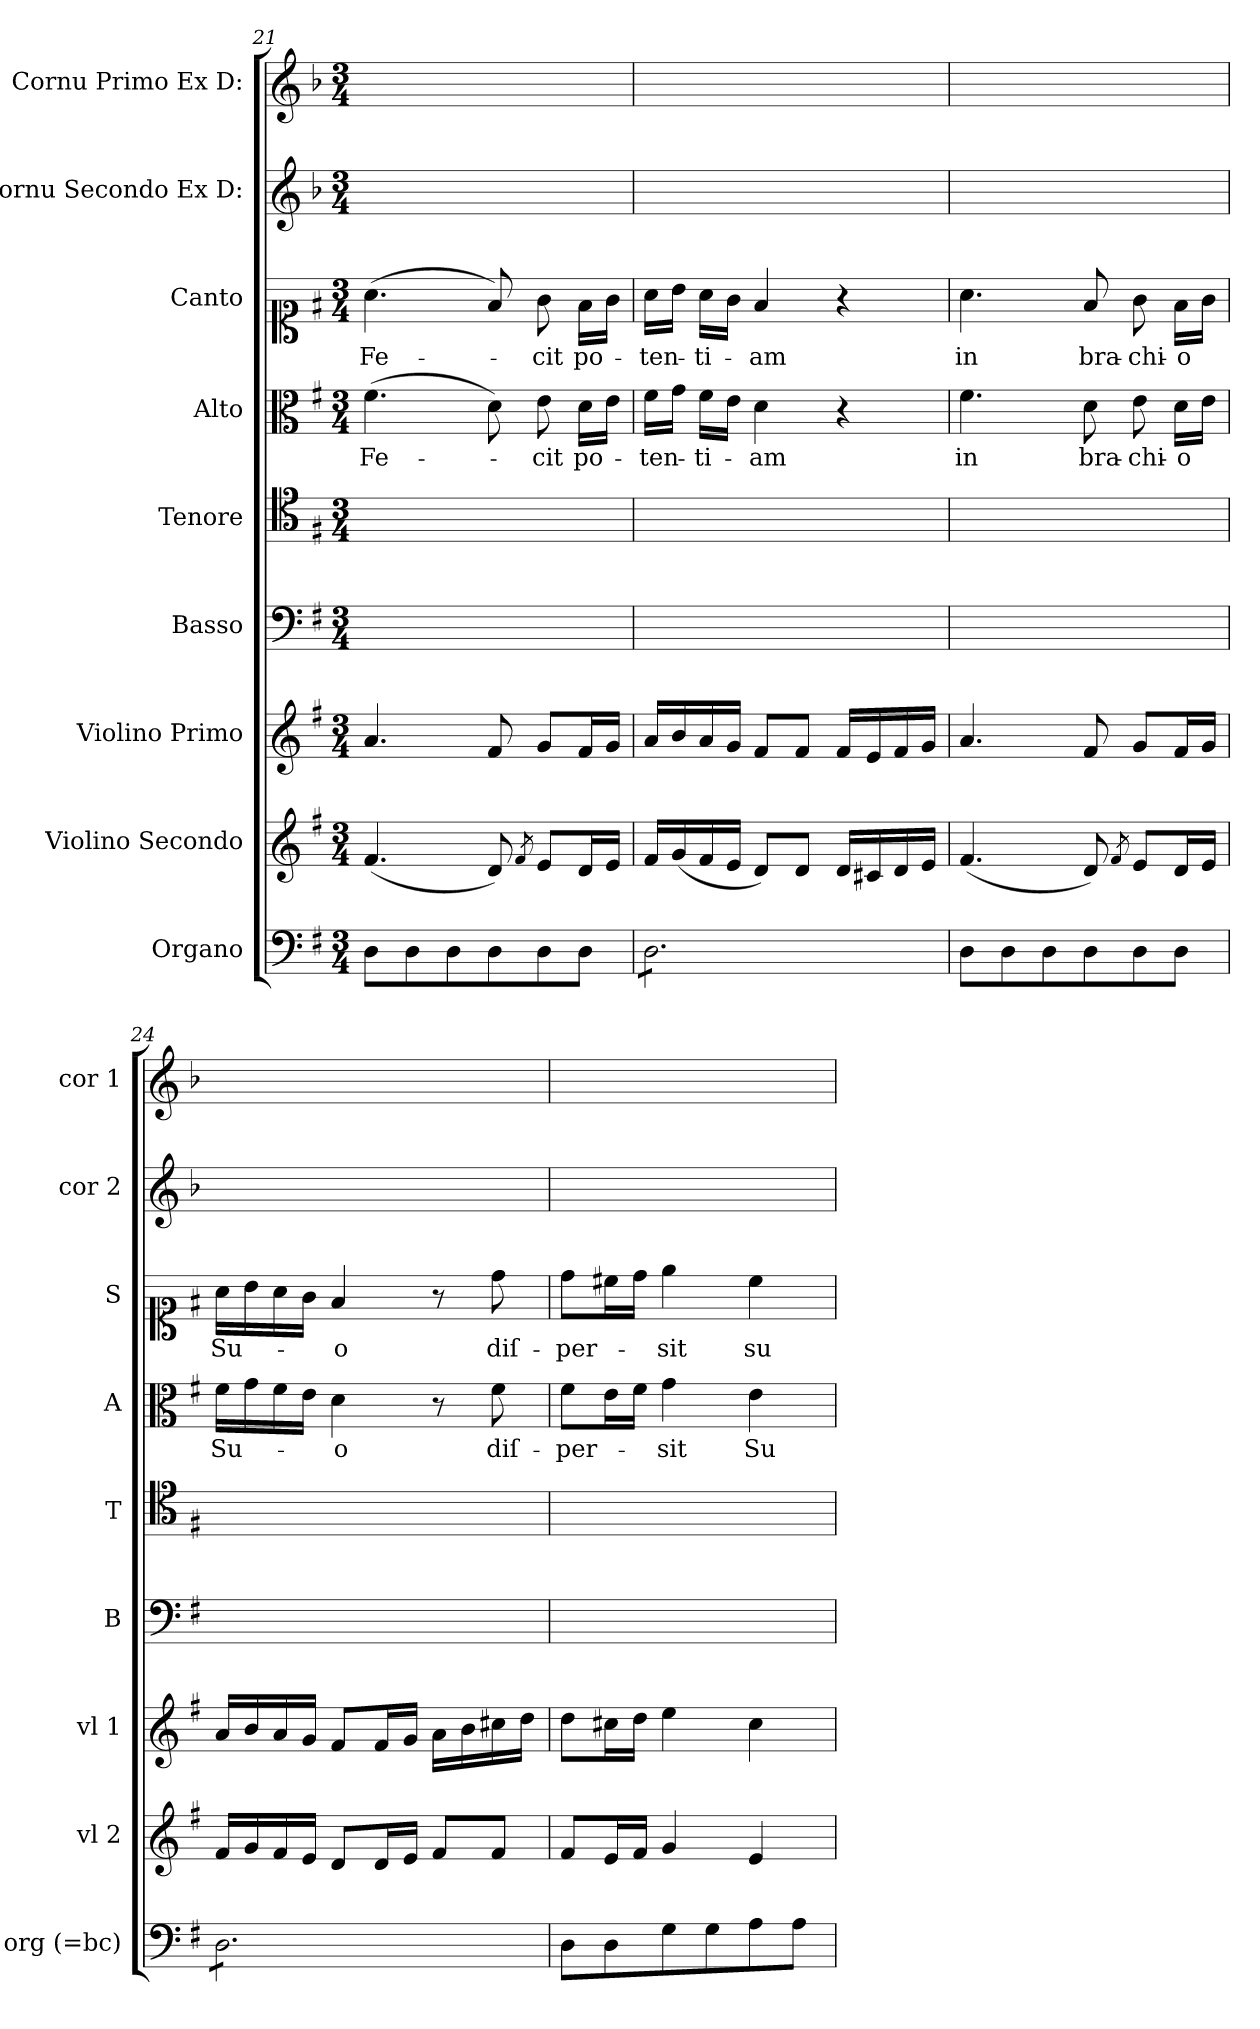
**kern	**kern	**kern	**kern	**kern	**kern	**text	**kern	**text	**kern	**kern
*part9	*part8	*part7	*part6	*part5	*part4	*part4	*part3	*part3	*part2	*part1
*staff9	*staff8	*staff7	*staff6	*staff5	*staff4	*staff4	*staff3	*staff3	*staff2	*staff1
*I"Organo	*I"Violino Secondo	*I"Violino Primo	*I"Basso	*I"Tenore	*I"Alto	*	*I"Canto	*	*I"Cornu Secondo Ex D:	*I"Cornu Primo Ex D:
*I'org (=bc)	*I'vl 2	*I'vl 1	*I'B	*I'T	*I'A	*	*I'S	*	*I'cor 2	*I'cor 1
*clefF4	*clefG2	*clefG2	*clefF4	*clefC4	*clefC3	*	*clefC1	*	*clefG2	*clefG2
*	*	*	*	*	*	*	*	*	*ITrd-1c-2	*ITrd-1c-2
*k[f#]	*k[f#]	*k[f#]	*k[f#]	*k[f#]	*k[f#]	*	*k[f#]	*	*k[f#]	*k[f#]
*G:	*G:	*G:	*G:	*G:	*G:	*	*G:	*	*G:	*G:
*M3/4	*M3/4	*M3/4	*M3/4	*M3/4	*M3/4	*	*M3/4	*	*M3/4	*M3/4
=21	=21	=21	=21	=21	=21	=21	=21	=21	=21	=21
8D\L	(4.f#/	4.a/	2.ryy	2.ryy	(4.f#\	Fe-	(4.a\	Fe-	2.ryy	2.ryy
8D\	.	.	.	.	.	.	.	.	.	.
8D\	.	.	.	.	.	.	.	.	.	.
8D\	8d/)	8f#/	.	.	8d\)	.	8f#/)	.	.	.
.	8qf#/	.	.	.	.	.	.	.	.	.
8D\	8e/L	8g/L	.	.	8e\	-cit	8g\	-cit	.	.
8D\J	16d/L	16f#/L	.	.	16d\LL	po-	16f#\LL	po-	.	.
.	16e/JJ	16g/JJ	.	.	16e\JJ	.	16g\JJ	.	.	.
=22	=22	=22	=22	=22	=22	=22	=22	=22	=22	=22
*tremolo	*	*	*	*	*	*	*	*	*	*
8D\L	16f#/LL	16a/LL	2.ryy	2.ryy	16f#\LL	-ten-	16a\LL	-ten-	2.ryy	2.ryy
.	(16g/	16b/	.	.	16g\JJ	.	16b\JJ	.	.	.
8D\	16f#/	16a/	.	.	16f#\LL	-ti-	16a\LL	-ti-	.	.
.	16e/JJ	16g/JJ	.	.	16e\JJ	.	16g\JJ	.	.	.
8D\	8d/L)	8f#/L	.	.	4d\	-am	4f#/	-am	.	.
8D\	8d/J	8f#/J	.	.	.	.	.	.	.	.
8D\	16d/LL	16f#/LL	.	.	4r	.	4r	.	.	.
.	16c#X/	16e/	.	.	.	.	.	.	.	.
8D\J	16d/	16f#/	.	.	.	.	.	.	.	.
*Xtremolo	*	*	*	*	*	*	*	*	*	*
.	16e/JJ	16g/JJ	.	.	.	.	.	.	.	.
=23	=23	=23	=23	=23	=23	=23	=23	=23	=23	=23
8D\L	(4.f#/	4.a/	2.ryy	2.ryy	4.f#\	in	4.a\	in	2.ryy	2.ryy
8D\	.	.	.	.	.	.	.	.	.	.
8D\	.	.	.	.	.	.	.	.	.	.
8D\	8d/)	8f#/	.	.	8d\	bra-	8f#/	bra-	.	.
.	8qf#/	.	.	.	.	.	.	.	.	.
8D\	8e/L	8g/L	.	.	8e\	-chi-	8g\	-chi-	.	.
8D\J	16d/L	16f#/L	.	.	16d\LL	-o	16f#\LL	-o	.	.
.	16e/JJ	16g/JJ	.	.	16e\JJ	.	16g\JJ	.	.	.
=24	=24	=24	=24	=24	=24	=24	=24	=24	=24	=24
!LO:TX:b:t=Verte	!	!	!	!	!	!	!	!	!	!
*tremolo	*	*	*	*	*	*	*	*	*	*
8D\L	16f#/LL	16a/LL	2.ryy	2.ryy	16f#\LL	Su-	16a\LL	Su-	2.ryy	2.ryy
.	16g/	16b/	.	.	16g\	.	16b\	.	.	.
8D\	16f#/	16a/	.	.	16f#\	.	16a\	.	.	.
.	16e/JJ	16g/JJ	.	.	16e\JJ	.	16g\JJ	.	.	.
8D\	8d/L	8f#/L	.	.	4d\	-o	4f#/	-o	.	.
8D\	16d/L	16f#/L	.	.	.	.	.	.	.	.
.	16e/JJ	16g/JJ	.	.	.	.	.	.	.	.
8D\	8f#/L	16a\LL	.	.	8r	.	8r	.	.	.
.	.	16b\	.	.	.	.	.	.	.	.
8D\J	8f#/J	16cc#X\	.	.	8f#\	diſ-	8dd\	diſ-	.	.
*Xtremolo	*	*	*	*	*	*	*	*	*	*
.	.	16dd\JJ	.	.	.	.	.	.	.	.
=25	=25	=25	=25	=25	=25	=25	=25	=25	=25	=25
8D\L	8f#/L	8dd\L	2.ryy	2.ryy	8f#\L	-per-	8dd\L	-per-	2.ryy	2.ryy
8D\	16e/L	16cc#X\L	.	.	16e\L	.	16cc#X\L	.	.	.
.	16f#/JJ	16dd\JJ	.	.	16f#\JJ	.	16dd\JJ	.	.	.
8G\	4g/	4ee\	.	.	4g\	-sit	4ee\	-sit	.	.
8G\	.	.	.	.	.	.	.	.	.	.
8A\	4e/	4cc#\	.	.	4e\	Su-	4cc#\	su-	.	.
8A\J	.	.	.	.	.	.	.	.	.	.
=	=	=	=	=	=	=	=	=	=	=
*-	*-	*-	*-	*-	*-	*-	*-	*-	*-	*-
